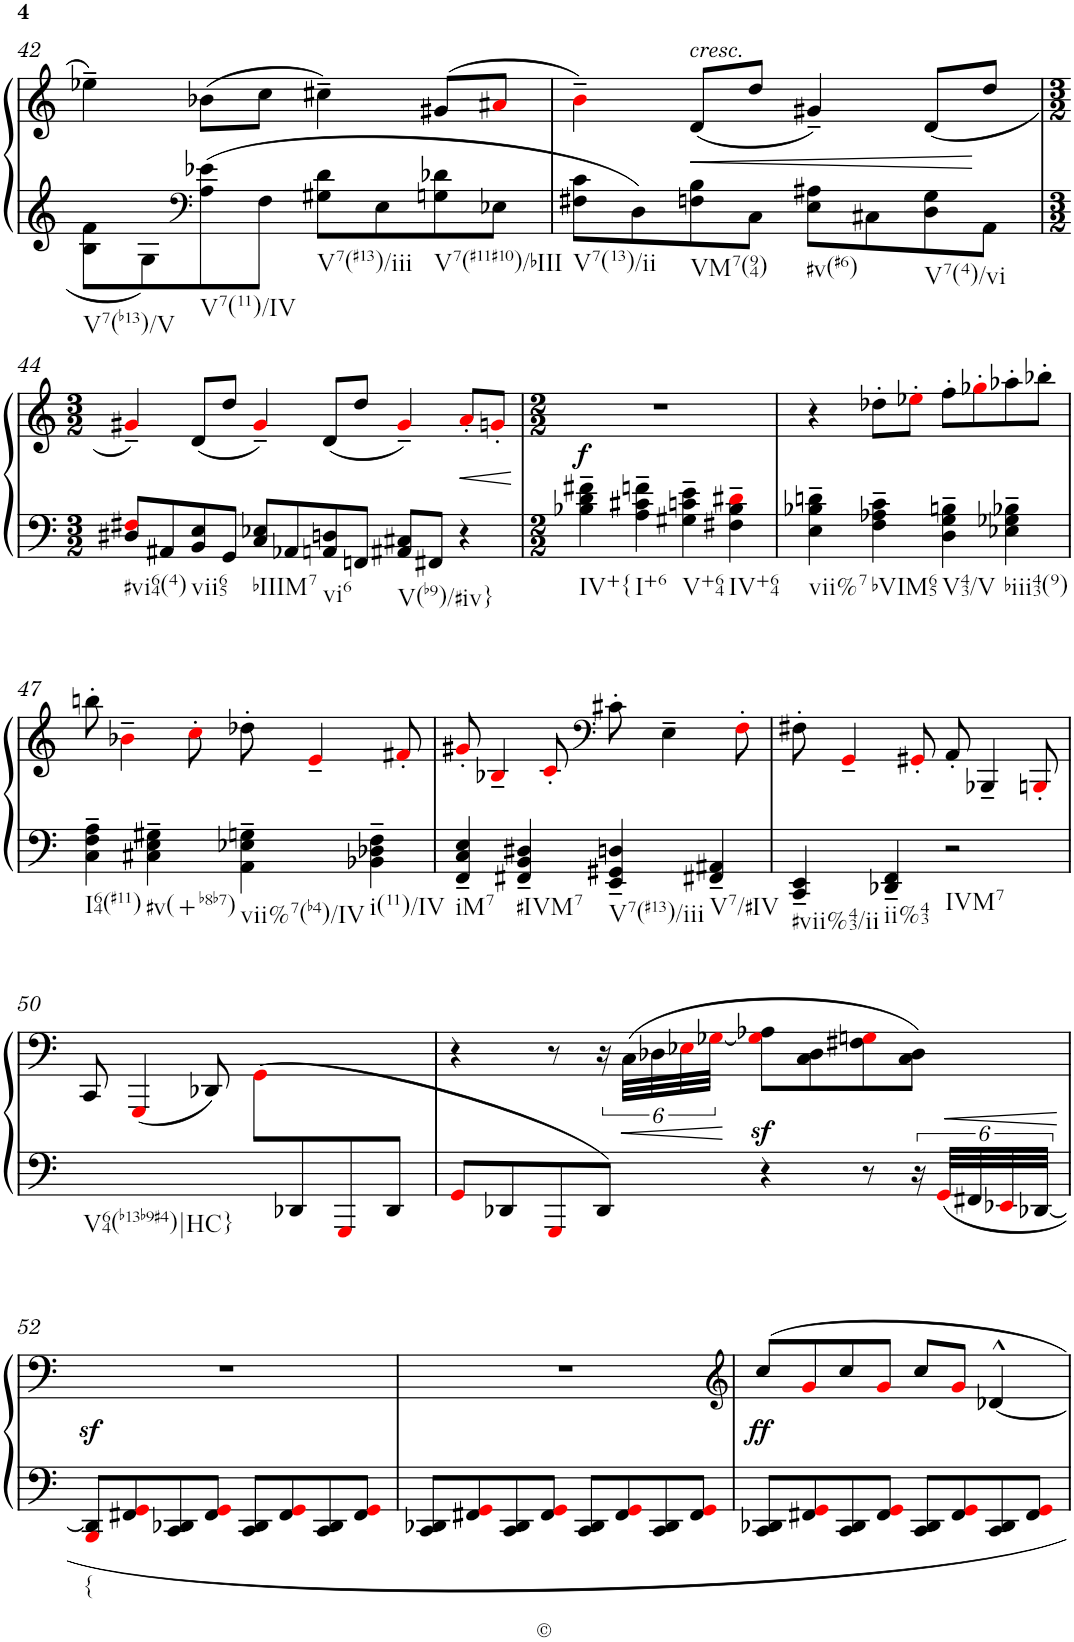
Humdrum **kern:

**kern	**kern	**dynam
*part1	*part1	*part1
*staff2	*staff1	*staff1/2
*I"Piano	*	*
*I'Pno.	*	*
!!LO:PB:g=z
*clefG2	*clefG2	*
*k[]	*k[]	*
*M2/2	*M2/2	*
=42	=42	=42
!LO:TX:b:t=V7(b13)/V	!	!
8B\ 8f\L	4ee-X~\	.
8G\	.	.
*clefF4	*	*
!LO:TX:b:t=V7(11)/IV	!	!
8A\ 8e-X\	(>8b-X\L	.
8F\J	8cc\J	.
!LO:TX:b:t=V7(#13)/iii	!	!
8G#X\ 8d\L	4cc#X~\)	.
8E\	.	.
!LO:TX:b:t=V7(#11#10)/bIII	!	!
8Gn\ 8d-X\	(>8g#X/L	.
8E-X\J	8a#Xi/J	.
=43	=43	=43
!LO:TX:b:t=V7(13)/ii	!	!
8F#X\ 8c\L	4b~i\)	.
8D\	.	.
!	!LO:TX:a:i:t=cresc.	!
!LO:TX:b:t=VM7(94)	!	!
!	!	!LO:HP:b
8Fn\ 8B\	(<8d/L	<
8C\J	8dd/J	.
!LO:TX:b:t=#v(#6)	!	!
8E\ 8A#X\L	4g#X~/)	.
8C#X\	.	.
!LO:TX:b:t=V7(4)/vi	!	!
8D\ 8G\	(<8d/L	.
8AA\J	8dd/J	[
!!LO:LB:g=z
=44	=44	=44
*M3/2	*M3/2	*
!LO:TX:b:t=#vi64(4)	!	!
8D#X/ 8F#Xi/L	4g#X~i/)	.
8AA#X/	.	.
!LO:TX:b:t=vii65	!	!
8BB/ 8E/	(<8d/L	.
8GG/J	8dd/J	.
!LO:TX:b:t=bIIIM7	!	!
8C/ 8E-X/L	4g#~i/)	.
8AA-X/	.	.
!LO:TX:b:t=vi6	!	!
8AAn/ 8Dn/	(<8d/L	.
8FFn/J	8dd/J	.
!LO:TX:b:t=V(b9)/#iv}	!	!
8AA#X/ 8C#X/L	4g#~i/)	.
8FF#X/J	.	.
!	!	!LO:HP:b
4r	8a'i/L	<
.	8gn'i/J	.
.	.	[
=45	=45	=45
*M2/2	*M2/2	*
!LO:TX:b:t=IV+{	!	!
!	!	!LO:DY:a=2
4B-X\~ 4d\~ 4f#X\~	1r	f
!LO:TX:b:t=I+6	!	!
4A\~ 4c#X\~ 4fn\~	.	.
!LO:TX:b:t=V+64	!	!
4G#X\~ 4cn\~ 4e\~	.	.
!LO:TX:b:t=IV+64	!	!
4F#X\~ 4B-\~ 4d#Xi\~	.	.
=46	=46	=46
!LO:TX:b:t=vii%7	!	!
4E\~ 4B-X\~ 4dn\~	4r	.
!LO:TX:b:t=bVIM65	!	!
4F\~ 4A-X\~ 4c\~	8dd-X'\L	.
.	8ee-X'i\J	.
!LO:TX:b:t=V43/V	!	!
4D\~ 4G\~ 4Bn\~	8ff'\L	.
.	8gg-X'i\	.
!LO:TX:b:t=biii43(9)	!	!
4E-X\~ 4G-X\~ 4B-X\~	8aa-X'\	.
.	8bb-X'\J	.
!!LO:LB:g=z
=47	=47	=47
!LO:TX:b:t=I64(#11)	!	!
4C\~ 4F\~ 4A\~	8bbn'\	.
.	4b-X~i\	.
!LO:TX:b:t=#v(+b8b7)	!	!
4C#X\~ 4E\~ 4G#X\~	.	.
.	8cc'i\	.
!LO:TX:b:t=vii%7(b4)/IV	!	!
4AA\~ 4E-X\~ 4Gn\~	8dd-X'\	.
.	4e~i/	.
!LO:TX:b:t=i(11)/IV	!	!
4BB-X\~ 4D-X\~ 4F\~	.	.
.	8f#X'i/	.
=48	=48	=48
!LO:TX:b:t=iM7	!	!
4FF/~ 4C/~ 4E/~	8g#X'i/	.
.	4B-X~i/	.
!LO:TX:b:t=#IVM7	!	!
4FF#X/~ 4BB/~ 4D#X/~	.	.
.	8c'i/	.
*	*clefF4	*
!LO:TX:b:t=V7(#13)/iii	!	!
4EE/~ 4GG#X/~ 4Dn/~	8c#X'\	.
.	4E~\	.
!LO:TX:b:t=V7/#IV	!	!
4FF#X/~ 4AA#X/~	.	.
.	8F'i\	.
=49	=49	=49
!LO:TX:b:t=#vii%43/ii	!	!
4CC/~ 4EE/~	8F#X'\	.
.	4GG~i/	.
!LO:TX:b:t=ii%43	!	!
4DD-X/~ 4FF/~	.	.
.	8GG#X'i/	.
!LO:TX:b:t=IVM7	!	!
2r	8AA'/	.
.	4BBB-X~/	.
.	8BBBn'i/	.
!!LO:LB:g=z
=50	=50	=50
*	*^	*
!LO:TX:b:t=V64(b13b9#4)|HC}	!	!	!
2ryy	8CC/	2ryy	.
.	(<4GGGi/	.	.
.	8DD-X/)	.	.
8ryy	2ryy	(8GGi\L	.
8DD-X/	.	4.ryy	.
8GGGi/	.	.	.
8DD-/J	.	.	.
*	*v	*v	*
=51	=51	=51
8GGi/L	4r	.
8DD-X/	.	.
8GGGi/	8r	.
8DD-/J)	24r	.
!	!	!LO:HP:b
.	(>48C\LLL	<
.	48D-X\	.
.	48E-Xi\	.
.	[<48G-Xi\JJJ	.
4r	8G-i\]z< 8A-X\z<L	[
.	8C\ 8D-\	.
8r	8F#X\ 8Gni\	.
24r	8C\ 8D-\J)	.
48GGi/LLL	.	.
48FF#X/	.	.
48EE-Xi/	.	.
[48DD-X/JJJ	.	.
!!LO:LB:g=z
=52	=52	=52
!LO:TX:b:t={	!	!
8BBBi/z> 8DD-/]z>L	1r	.
8FF#X/ 8GGi/	.	.
8CC/ 8DD-X/	.	.
8FF#/ 8GGi/J	.	.
8CC/ 8DD-/L	.	.
8FF#/ 8GGi/	.	.
8CC/ 8DD-/	.	.
8FF#/ 8GGi/J	.	.
=53	=53	=53
8CC/ 8DD-X/L	1r	.
8FF#X/ 8GGi/	.	.
8CC/ 8DD-/	.	.
8FF#/ 8GGi/J	.	.
8CC/ 8DD-/L	.	.
8FF#/ 8GGi/	.	.
8CC/ 8DD-/	.	.
8FF#/ 8GGi/J	.	.
=54	=54	=54
*	*clefG2	*
!	!	!LO:DY:b
8CC/ 8DD-X/L	8cc/L	ff
8FF#X/ 8GGi/	8gi/	.
8CC/ 8DD-/	8cc/	.
8FF#/ 8GGi/J	8gi/J	.
8CC/ 8DD-/L	8cc/L	.
8FF#/ 8GGi/	8gi/J	.
8CC/ 8DD-/	[4d-X^^/	.
8FF#/ 8GGi/J	.	.
=	=	=
*-	*-	*-
